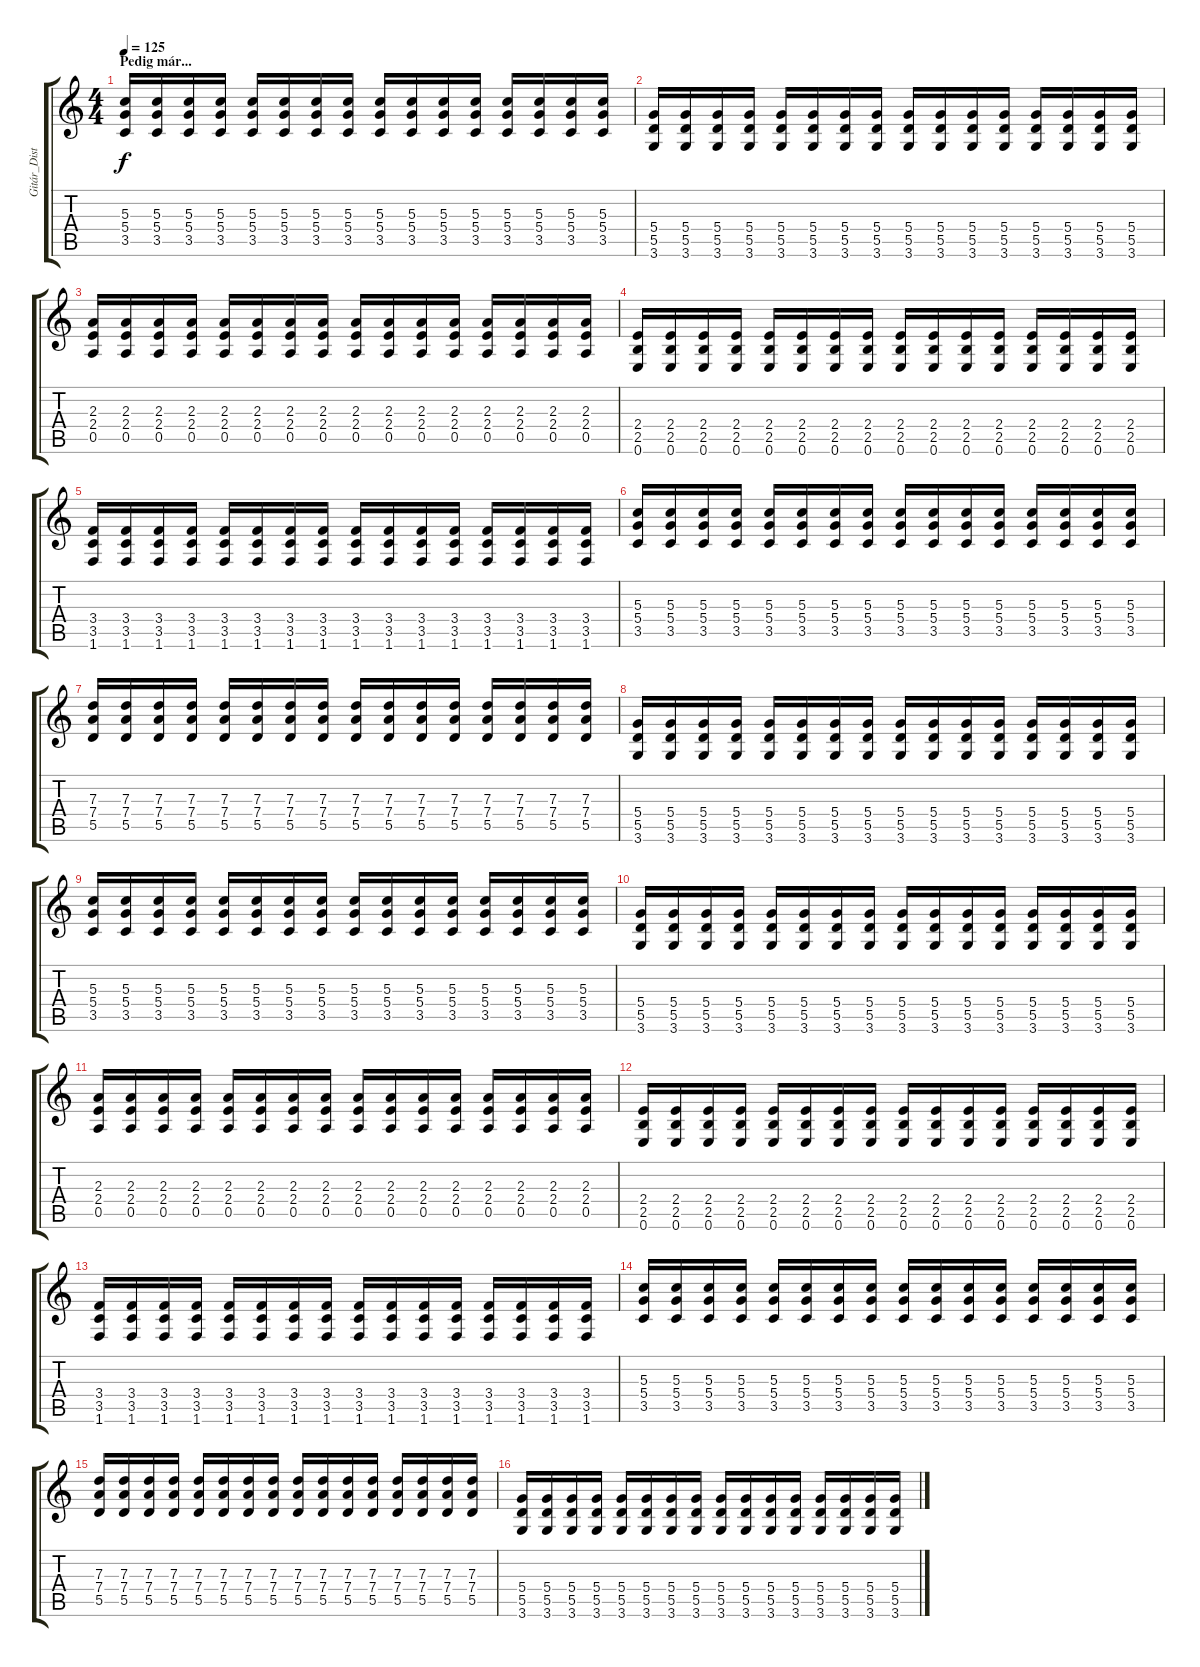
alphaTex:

\track ("Gitár_Distr." "Gitár_Dist") {instrument distortionguitar}
\staff {score tabs}
\tuning (E4 B3 G3 D3 A2 E2) {hide}
\ts (4 4)
\section ("" "Pedig már...")
\tempo 125
\clef g2
\ks c
(5.3 5.4 3.5).16{dy f} (5.3 5.4 3.5).16 (5.3 5.4 3.5).16 (5.3 5.4 3.5).16 (5.3 5.4 3.5).16 (5.3 5.4 3.5).16 (5.3 5.4 3.5).16 (5.3 5.4 3.5).16 (5.3 5.4 3.5).16 (5.3 5.4 3.5).16 (5.3 5.4 3.5).16 (5.3 5.4 3.5).16 (5.3 5.4 3.5).16 (5.3 5.4 3.5).16 (5.3 5.4 3.5).16 (5.3 5.4 3.5).16 |
(5.4 5.5 3.6).16 (5.4 5.5 3.6).16 (5.4 5.5 3.6).16 (5.4 5.5 3.6).16 (5.4 5.5 3.6).16 (5.4 5.5 3.6).16 (5.4 5.5 3.6).16 (5.4 5.5 3.6).16 (5.4 5.5 3.6).16 (5.4 5.5 3.6).16 (5.4 5.5 3.6).16 (5.4 5.5 3.6).16 (5.4 5.5 3.6).16 (5.4 5.5 3.6).16 (5.4 5.5 3.6).16 (5.4 5.5 3.6).16 |
(2.3 2.4 0.5).16 (2.3 2.4 0.5).16 (2.3 2.4 0.5).16 (2.3 2.4 0.5).16 (2.3 2.4 0.5).16 (2.3 2.4 0.5).16 (2.3 2.4 0.5).16 (2.3 2.4 0.5).16 (2.3 2.4 0.5).16 (2.3 2.4 0.5).16 (2.3 2.4 0.5).16 (2.3 2.4 0.5).16 (2.3 2.4 0.5).16 (2.3 2.4 0.5).16 (2.3 2.4 0.5).16 (2.3 2.4 0.5).16 |
(2.4 2.5 0.6).16 (2.4 2.5 0.6).16 (2.4 2.5 0.6).16 (2.4 2.5 0.6).16 (2.4 2.5 0.6).16 (2.4 2.5 0.6).16 (2.4 2.5 0.6).16 (2.4 2.5 0.6).16 (2.4 2.5 0.6).16 (2.4 2.5 0.6).16 (2.4 2.5 0.6).16 (2.4 2.5 0.6).16 (2.4 2.5 0.6).16 (2.4 2.5 0.6).16 (2.4 2.5 0.6).16 (2.4 2.5 0.6).16 |
(3.4 3.5 1.6).16 (3.4 3.5 1.6).16 (3.4 3.5 1.6).16 (3.4 3.5 1.6).16 (3.4 3.5 1.6).16 (3.4 3.5 1.6).16 (3.4 3.5 1.6).16 (3.4 3.5 1.6).16 (3.4 3.5 1.6).16 (3.4 3.5 1.6).16 (3.4 3.5 1.6).16 (3.4 3.5 1.6).16 (3.4 3.5 1.6).16 (3.4 3.5 1.6).16 (3.4 3.5 1.6).16 (3.4 3.5 1.6).16 |
(5.3 5.4 3.5).16 (5.3 5.4 3.5).16 (5.3 5.4 3.5).16 (5.3 5.4 3.5).16 (5.3 5.4 3.5).16 (5.3 5.4 3.5).16 (5.3 5.4 3.5).16 (5.3 5.4 3.5).16 (5.3 5.4 3.5).16 (5.3 5.4 3.5).16 (5.3 5.4 3.5).16 (5.3 5.4 3.5).16 (5.3 5.4 3.5).16 (5.3 5.4 3.5).16 (5.3 5.4 3.5).16 (5.3 5.4 3.5).16 |
(7.3 7.4 5.5).16 (7.3 7.4 5.5).16 (7.3 7.4 5.5).16 (7.3 7.4 5.5).16 (7.3 7.4 5.5).16 (7.3 7.4 5.5).16 (7.3 7.4 5.5).16 (7.3 7.4 5.5).16 (7.3 7.4 5.5).16 (7.3 7.4 5.5).16 (7.3 7.4 5.5).16 (7.3 7.4 5.5).16 (7.3 7.4 5.5).16 (7.3 7.4 5.5).16 (7.3 7.4 5.5).16 (7.3 7.4 5.5).16 |
(5.4 5.5 3.6).16 (5.4 5.5 3.6).16 (5.4 5.5 3.6).16 (5.4 5.5 3.6).16 (5.4 5.5 3.6).16 (5.4 5.5 3.6).16 (5.4 5.5 3.6).16 (5.4 5.5 3.6).16 (5.4 5.5 3.6).16 (5.4 5.5 3.6).16 (5.4 5.5 3.6).16 (5.4 5.5 3.6).16 (5.4 5.5 3.6).16 (5.4 5.5 3.6).16 (5.4 5.5 3.6).16 (5.4 5.5 3.6).16 |
(5.3 5.4 3.5).16 (5.3 5.4 3.5).16 (5.3 5.4 3.5).16 (5.3 5.4 3.5).16 (5.3 5.4 3.5).16 (5.3 5.4 3.5).16 (5.3 5.4 3.5).16 (5.3 5.4 3.5).16 (5.3 5.4 3.5).16 (5.3 5.4 3.5).16 (5.3 5.4 3.5).16 (5.3 5.4 3.5).16 (5.3 5.4 3.5).16 (5.3 5.4 3.5).16 (5.3 5.4 3.5).16 (5.3 5.4 3.5).16 |
(5.4 5.5 3.6).16 (5.4 5.5 3.6).16 (5.4 5.5 3.6).16 (5.4 5.5 3.6).16 (5.4 5.5 3.6).16 (5.4 5.5 3.6).16 (5.4 5.5 3.6).16 (5.4 5.5 3.6).16 (5.4 5.5 3.6).16 (5.4 5.5 3.6).16 (5.4 5.5 3.6).16 (5.4 5.5 3.6).16 (5.4 5.5 3.6).16 (5.4 5.5 3.6).16 (5.4 5.5 3.6).16 (5.4 5.5 3.6).16 |
(2.3 2.4 0.5).16 (2.3 2.4 0.5).16 (2.3 2.4 0.5).16 (2.3 2.4 0.5).16 (2.3 2.4 0.5).16 (2.3 2.4 0.5).16 (2.3 2.4 0.5).16 (2.3 2.4 0.5).16 (2.3 2.4 0.5).16 (2.3 2.4 0.5).16 (2.3 2.4 0.5).16 (2.3 2.4 0.5).16 (2.3 2.4 0.5).16 (2.3 2.4 0.5).16 (2.3 2.4 0.5).16 (2.3 2.4 0.5).16 |
(2.4 2.5 0.6).16 (2.4 2.5 0.6).16 (2.4 2.5 0.6).16 (2.4 2.5 0.6).16 (2.4 2.5 0.6).16 (2.4 2.5 0.6).16 (2.4 2.5 0.6).16 (2.4 2.5 0.6).16 (2.4 2.5 0.6).16 (2.4 2.5 0.6).16 (2.4 2.5 0.6).16 (2.4 2.5 0.6).16 (2.4 2.5 0.6).16 (2.4 2.5 0.6).16 (2.4 2.5 0.6).16 (2.4 2.5 0.6).16 |
(3.4 3.5 1.6).16 (3.4 3.5 1.6).16 (3.4 3.5 1.6).16 (3.4 3.5 1.6).16 (3.4 3.5 1.6).16 (3.4 3.5 1.6).16 (3.4 3.5 1.6).16 (3.4 3.5 1.6).16 (3.4 3.5 1.6).16 (3.4 3.5 1.6).16 (3.4 3.5 1.6).16 (3.4 3.5 1.6).16 (3.4 3.5 1.6).16 (3.4 3.5 1.6).16 (3.4 3.5 1.6).16 (3.4 3.5 1.6).16 |
(5.3 5.4 3.5).16 (5.3 5.4 3.5).16 (5.3 5.4 3.5).16 (5.3 5.4 3.5).16 (5.3 5.4 3.5).16 (5.3 5.4 3.5).16 (5.3 5.4 3.5).16 (5.3 5.4 3.5).16 (5.3 5.4 3.5).16 (5.3 5.4 3.5).16 (5.3 5.4 3.5).16 (5.3 5.4 3.5).16 (5.3 5.4 3.5).16 (5.3 5.4 3.5).16 (5.3 5.4 3.5).16 (5.3 5.4 3.5).16 |
(7.3 7.4 5.5).16 (7.3 7.4 5.5).16 (7.3 7.4 5.5).16 (7.3 7.4 5.5).16 (7.3 7.4 5.5).16 (7.3 7.4 5.5).16 (7.3 7.4 5.5).16 (7.3 7.4 5.5).16 (7.3 7.4 5.5).16 (7.3 7.4 5.5).16 (7.3 7.4 5.5).16 (7.3 7.4 5.5).16 (7.3 7.4 5.5).16 (7.3 7.4 5.5).16 (7.3 7.4 5.5).16 (7.3 7.4 5.5).16 |
(5.4 5.5 3.6).16 (5.4 5.5 3.6).16 (5.4 5.5 3.6).16 (5.4 5.5 3.6).16 (5.4 5.5 3.6).16 (5.4 5.5 3.6).16 (5.4 5.5 3.6).16 (5.4 5.5 3.6).16 (5.4 5.5 3.6).16 (5.4 5.5 3.6).16 (5.4 5.5 3.6).16 (5.4 5.5 3.6).16 (5.4 5.5 3.6).16 (5.4 5.5 3.6).16 (5.4 5.5 3.6).16 (5.4 5.5 3.6).16
